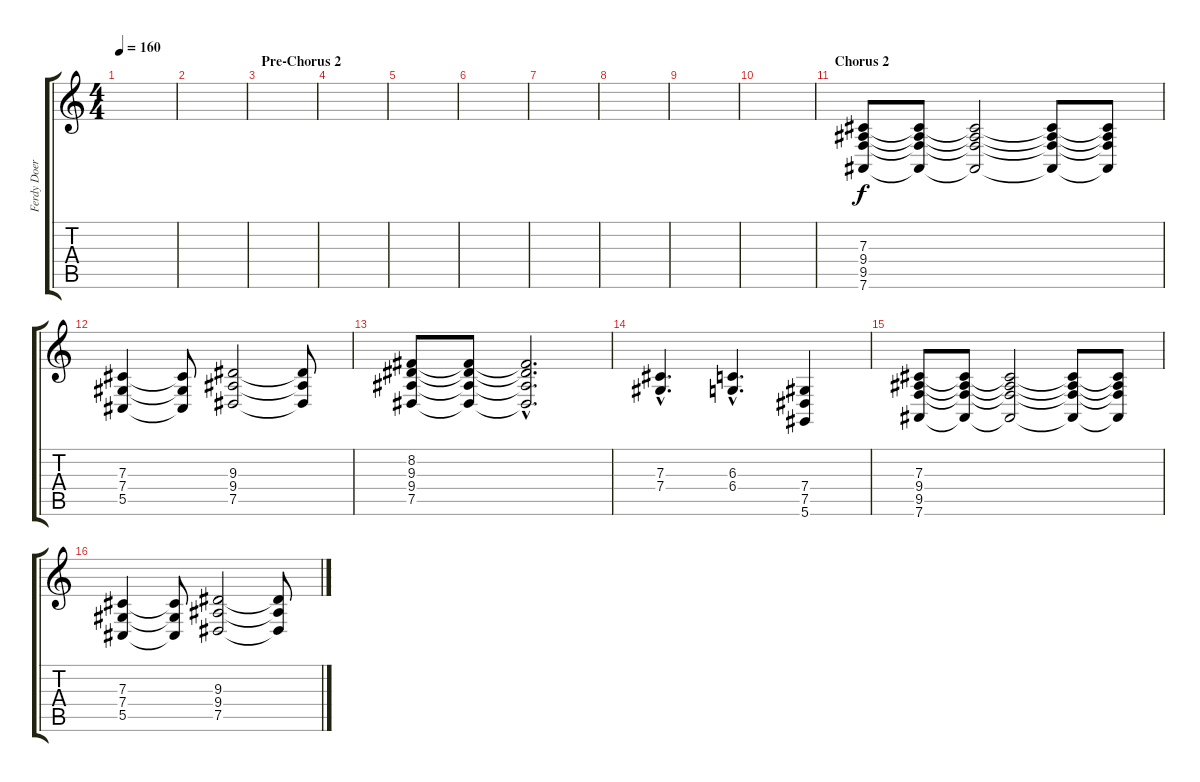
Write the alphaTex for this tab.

\track ("Ferdy Doernberg - Keyboards" "Ferdy Doer") {instrument stringensemble1}
\staff {score tabs}
\tuning (Eb4 Bb3 Gb3 Db3 Ab2 Eb2) {hide}
\ts (4 4)
\tempo 160
\clef g2
\ks c
|
|
\section ("" "Pre-Chorus 2")
|
|
|
|
|
|
|
|
\section ("" "Chorus 2")
(7.3 9.4 9.5 7.6).8 (7.3{t} 9.4{t} 9.5{t} 7.6{t}).8 (7.3{t} 9.4{t} 9.5{t} 7.6{t}).2 (7.3{t} 9.4{t} 9.5{t} 7.6{t}).8 (7.3{t} 9.4{t} 9.5{t} 7.6{t}).8 |
(7.3 7.4 5.5).4 (7.3{t} 7.4{t} 5.5{t}).8 (9.3 9.4 7.5).2 (9.3{t} 9.4{t} 7.5{t}).8 |
(8.2 9.3 9.4 7.5).8 (8.2{t} 9.3{t} 9.4{t} 7.5{t}).8 (8.2{hac t} 9.3{hac t} 9.4{hac t} 7.5{hac t}).2{d} |
(7.3{hac} 7.4{hac}).4{d} (6.3{hac} 6.4{hac}).4{d} (7.4 7.5 5.6).4 |
(7.3 9.4 9.5 7.6).8 (7.3{t} 9.4{t} 9.5{t} 7.6{t}).8 (7.3{t} 9.4{t} 9.5{t} 7.6{t}).2 (7.3{t} 9.4{t} 9.5{t} 7.6{t}).8 (7.3{t} 9.4{t} 9.5{t} 7.6{t}).8 |
(7.3 7.4 5.5).4 (7.3{t} 7.4{t} 5.5{t}).8 (9.3 9.4 7.5).2 (9.3{t} 9.4{t} 7.5{t}).8
